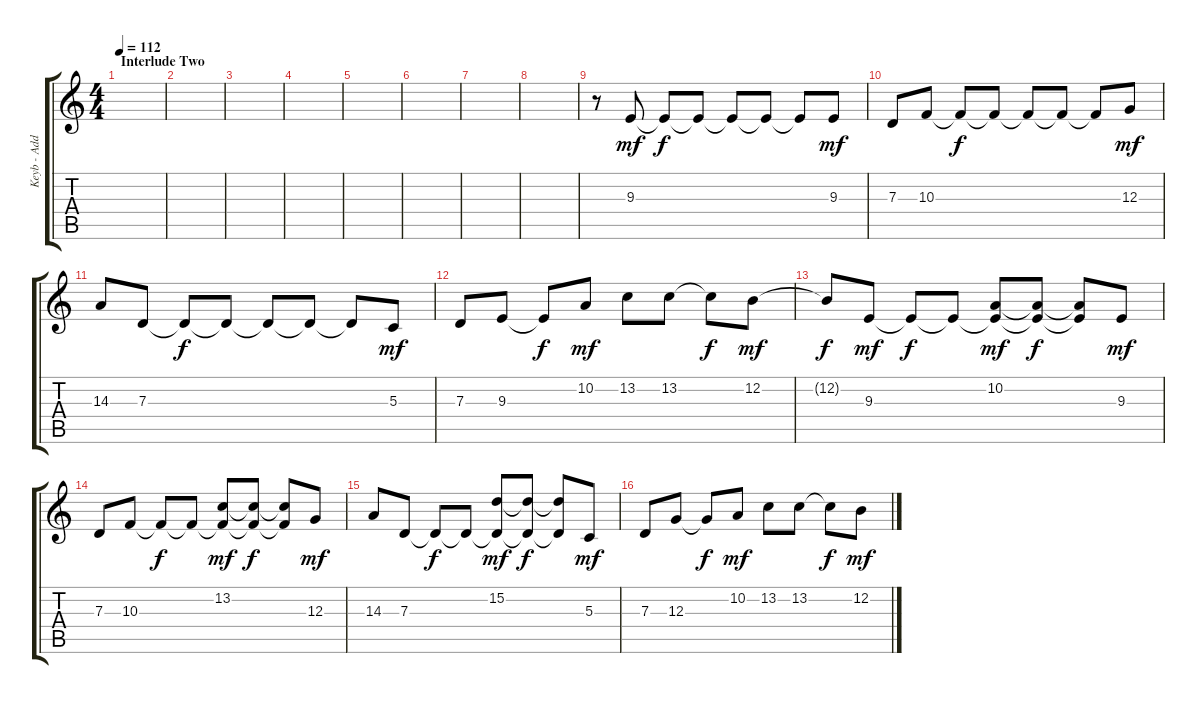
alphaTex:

\track ("Keyb - Add. Delay" "Keyb - Add") {instrument orchestralharp}
\staff {score tabs}
\tuning (E4 B3 G3 D3 A2 E2) {hide}
\ts (4 4)
\section ("" "Interlude Two")
\tempo 112
\clef g2
\ks c
|
|
|
|
|
|
|
|
r.8 9.3.8{dy mf} 9.3{t}.8{dy f} 9.3{t}.8 9.3{t}.8 9.3{t}.8 9.3{t}.8 9.3.8{dy mf} |
7.3.8 10.3.8 10.3{t}.8{dy f} 10.3{t}.8 10.3{t}.8 10.3{t}.8 10.3{t}.8 12.3.8{dy mf} |
14.3.8 7.3.8 7.3{t}.8{dy f} 7.3{t}.8 7.3{t}.8 7.3{t}.8 7.3{t}.8 5.3.8{dy mf} |
7.3.8 9.3.8 9.3{t}.8{dy f} 10.2.8{dy mf} 13.2.8 13.2.8 13.2{t}.8{dy f} 12.2.8{dy mf} |
12.2{t}.8{dy f} 9.3.8{dy mf} 9.3{t}.8{dy f} 9.3{t}.8 (10.2 9.3{t}).8{dy mf} (10.2{t} 9.3{t}).8{dy f} (10.2{t} 9.3{t}).8 9.3.8{dy mf} |
7.3.8 10.3.8 10.3{t}.8{dy f} 10.3{t}.8 (13.2 10.3{t}).8{dy mf} (13.2{t} 10.3{t}).8{dy f} (13.2{t} 10.3{t}).8 12.3.8{dy mf} |
14.3.8 7.3.8 7.3{t}.8{dy f} 7.3{t}.8 (15.2 7.3{t}).8{dy mf} (15.2{t} 7.3{t}).8{dy f} (15.2{t} 7.3{t}).8 5.3.8{dy mf} |
7.3.8 12.3.8 12.3{t}.8{dy f} 10.2.8{dy mf} 13.2.8 13.2.8 13.2{t}.8{dy f} 12.2.8{dy mf}
